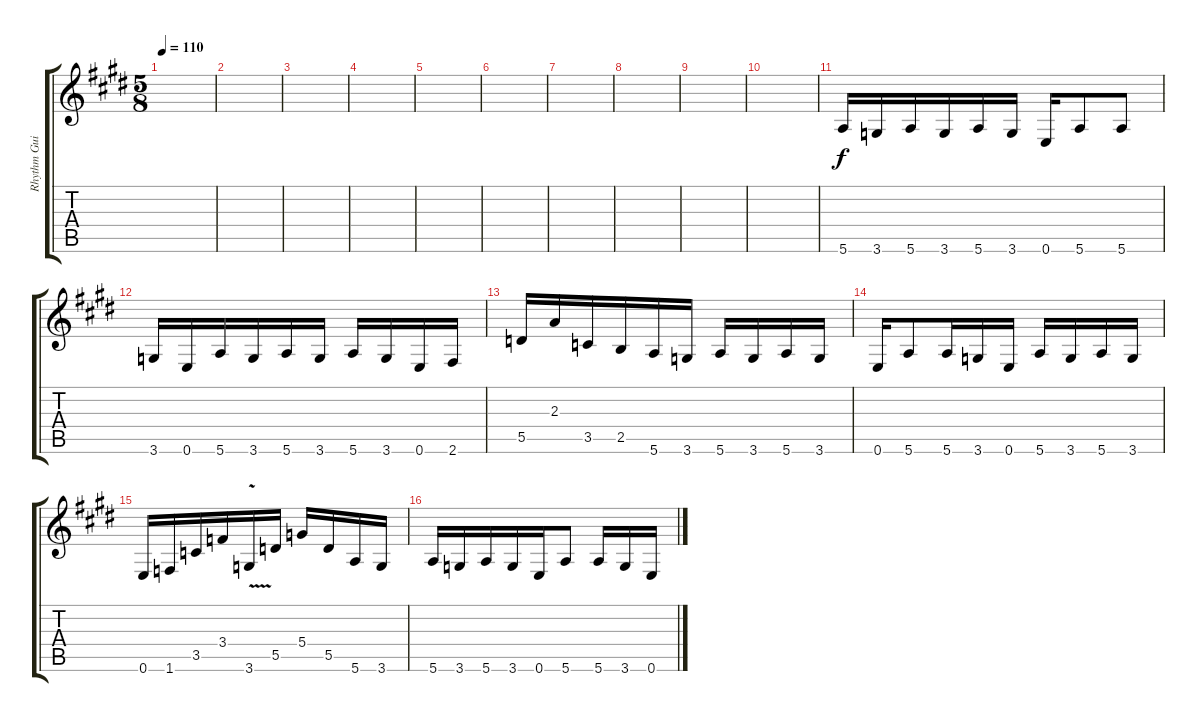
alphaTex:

\track ("Rhythm Guitar 1" "Rhythm Gui") {instrument overdrivenguitar}
\staff {score tabs}
\tuning (E4 B3 G3 D3 A2 E2) {hide}
\ts (5 8)
\tempo 110
\clef g2
\ks e
|
|
|
|
|
|
|
|
|
|
5.6.16 3.6.16 5.6.16 3.6.16 5.6.16 3.6.16 0.6.16 5.6.8 5.6.8 |
3.6.16 0.6.16 5.6.16 3.6.16 5.6.16 3.6.16 5.6.16 3.6.16 0.6.16 2.6.16 |
5.5.16 2.3.16 3.5.16 2.5.16 5.6.16 3.6.16 5.6.16 3.6.16 5.6.16 3.6.16 |
0.6.16 5.6.8 5.6.16 3.6.16 0.6.16 5.6.16 3.6.16 5.6.16 3.6.16 |
0.6.16 1.6.16 3.5.16 3.4.16 3.6{v}.16 5.5.16 5.4.16 5.5.16 5.6.16 3.6.16 |
5.6.16 3.6.16 5.6.16 3.6.16 0.6.16 5.6.8 5.6.16 3.6.16 0.6.16
